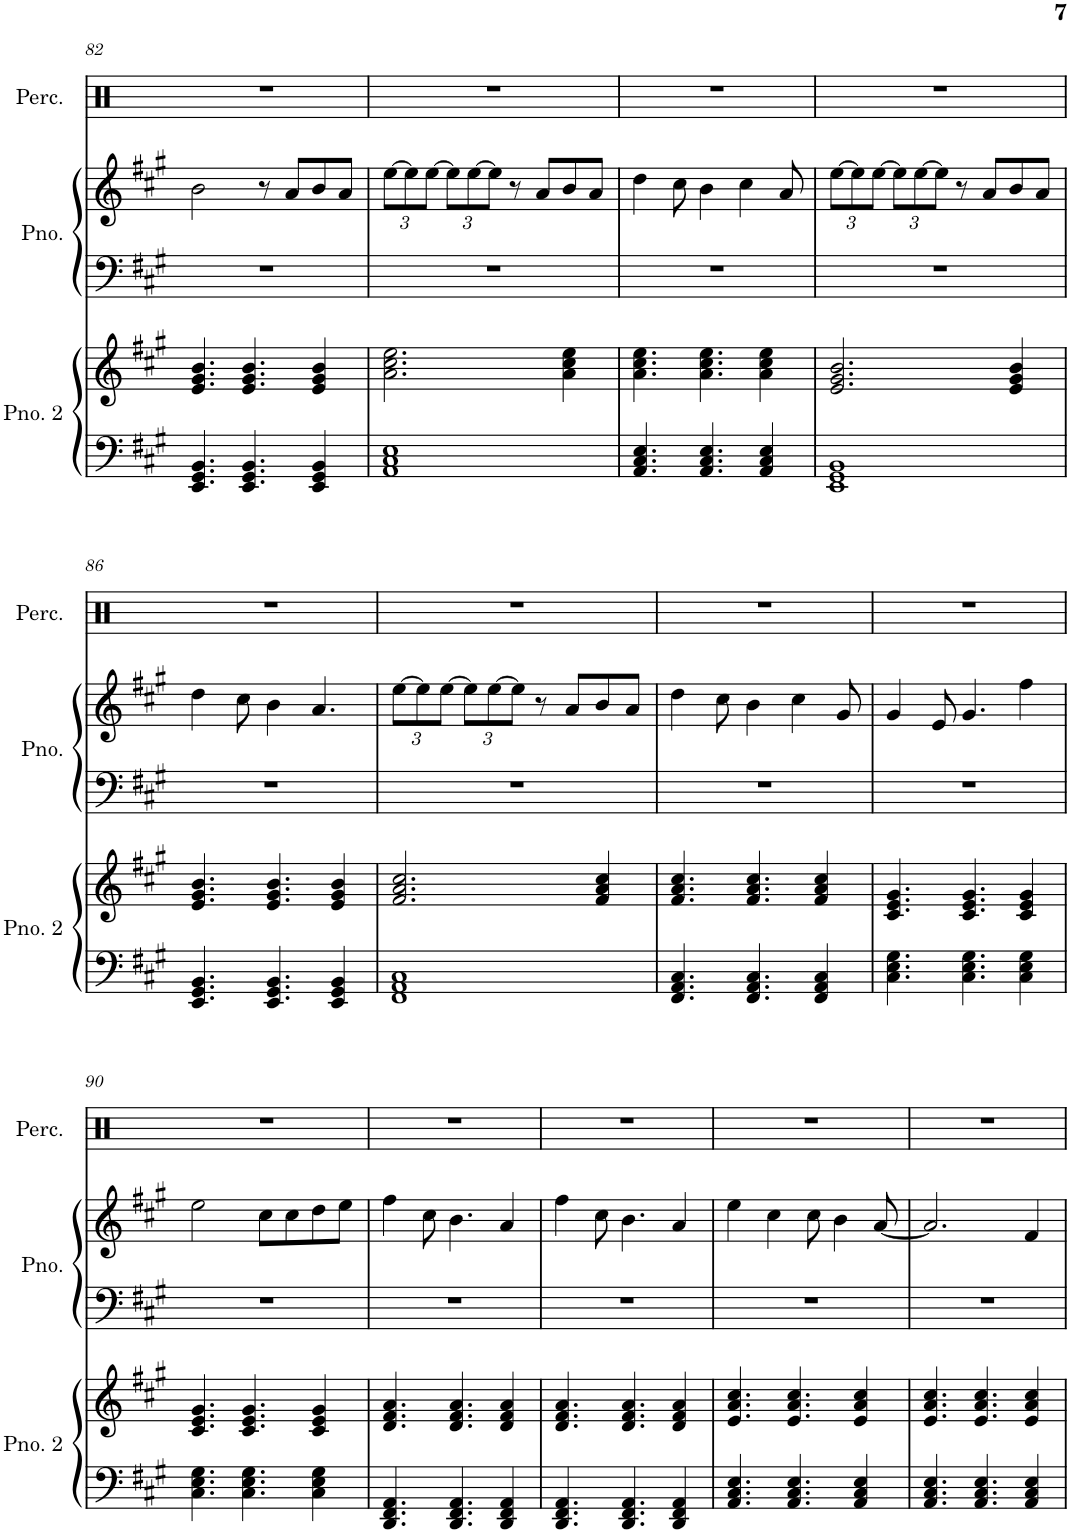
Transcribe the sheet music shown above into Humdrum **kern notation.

**kern	**kern	**kern	**kern	**kern
*part3	*part3	*part2	*part2	*part1
*staff5	*staff4	*staff3	*staff2	*staff1
*I"鋼琴 2	*	*I"鋼琴	*	*I"敲擊樂譜號
!!LO:PB:g=z
*clefF4	*clefG2	*clefF4	*clefG2	*clefX
*k[f#c#g#]	*k[f#c#g#]	*k[f#c#g#]	*k[f#c#g#]	*k[]
*M4/4	*M4/4	*M4/4	*M4/4	*M4/4
=82	=82	=82	=82	=82
4.EE/ 4.GG#/ 4.BB/	4.e/ 4.g#/ 4.b/	1r	2b\	1r
4.EE/ 4.GG#/ 4.BB/	4.e/ 4.g#/ 4.b/	.	.	.
.	.	.	8r	.
.	.	.	8a/L	.
4EE/ 4GG#/ 4BB/	4e/ 4g#/ 4b/	.	8b/	.
.	.	.	8a/J	.
=83	=83	=83	=83	=83
1AA 1C# 1E	2.a\ 2.cc#\ 2.ee\	1r	[4ee\	1r
.	.	.	4ee\]	.
.	.	.	8r	.
.	.	.	8a/L	.
.	4a\ 4cc#\ 4ee\	.	8b/	.
.	.	.	8a/J	.
=84	=84	=84	=84	=84
4.AA/ 4.C#/ 4.E/	4.a\ 4.cc#\ 4.ee\	1r	4dd\	1r
.	.	.	8cc#\	.
4.AA/ 4.C#/ 4.E/	4.a\ 4.cc#\ 4.ee\	.	4b\	.
.	.	.	4cc#\	.
4AA/ 4C#/ 4E/	4a\ 4cc#\ 4ee\	.	.	.
.	.	.	8a/	.
=85	=85	=85	=85	=85
1EE 1GG# 1BB	2.e/ 2.g#/ 2.b/	1r	[4ee\	1r
.	.	.	4ee\]	.
.	.	.	8r	.
.	.	.	8a/L	.
.	4e/ 4g#/ 4b/	.	8b/	.
.	.	.	8a/J	.
!!LO:LB:g=z
=86	=86	=86	=86	=86
4.EE/ 4.GG#/ 4.BB/	4.e/ 4.g#/ 4.b/	1r	4dd\	1r
.	.	.	8cc#\	.
4.EE/ 4.GG#/ 4.BB/	4.e/ 4.g#/ 4.b/	.	4b\	.
.	.	.	4.a/	.
4EE/ 4GG#/ 4BB/	4e/ 4g#/ 4b/	.	.	.
=87	=87	=87	=87	=87
1FF# 1AA 1C#	2.f#/ 2.a/ 2.cc#/	1r	[4ee\	1r
.	.	.	4ee\]	.
.	.	.	8r	.
.	.	.	8a/L	.
.	4f#/ 4a/ 4cc#/	.	8b/	.
.	.	.	8a/J	.
=88	=88	=88	=88	=88
4.FF#/ 4.AA/ 4.C#/	4.f#/ 4.a/ 4.cc#/	1r	4dd\	1r
.	.	.	8cc#\	.
4.FF#/ 4.AA/ 4.C#/	4.f#/ 4.a/ 4.cc#/	.	4b\	.
.	.	.	4cc#\	.
4FF#/ 4AA/ 4C#/	4f#/ 4a/ 4cc#/	.	.	.
.	.	.	8g#/	.
=89	=89	=89	=89	=89
4.C#\ 4.E\ 4.G#\	4.c#/ 4.e/ 4.g#/	1r	4g#/	1r
.	.	.	8e/	.
4.C#\ 4.E\ 4.G#\	4.c#/ 4.e/ 4.g#/	.	4.g#/	.
4C#\ 4E\ 4G#\	4c#/ 4e/ 4g#/	.	4ff#\	.
!!LO:LB:g=z
=90	=90	=90	=90	=90
4.C#\ 4.E\ 4.G#\	4.c#/ 4.e/ 4.g#/	1r	2ee\	1r
4.C#\ 4.E\ 4.G#\	4.c#/ 4.e/ 4.g#/	.	.	.
.	.	.	8cc#\L	.
.	.	.	8cc#\	.
4C#\ 4E\ 4G#\	4c#/ 4e/ 4g#/	.	8dd\	.
.	.	.	8ee\J	.
=91	=91	=91	=91	=91
4.DD/ 4.FF#/ 4.AA/	4.d/ 4.f#/ 4.a/	1r	4ff#\	1r
.	.	.	8cc#\	.
4.DD/ 4.FF#/ 4.AA/	4.d/ 4.f#/ 4.a/	.	4.b\	.
4DD/ 4FF#/ 4AA/	4d/ 4f#/ 4a/	.	4a/	.
=92	=92	=92	=92	=92
4.DD/ 4.FF#/ 4.AA/	4.d/ 4.f#/ 4.a/	1r	4ff#\	1r
.	.	.	8cc#\	.
4.DD/ 4.FF#/ 4.AA/	4.d/ 4.f#/ 4.a/	.	4.b\	.
4DD/ 4FF#/ 4AA/	4d/ 4f#/ 4a/	.	4a/	.
=93	=93	=93	=93	=93
4.AA/ 4.C#/ 4.E/	4.e/ 4.a/ 4.cc#/	1r	4ee\	1r
.	.	.	4cc#\	.
4.AA/ 4.C#/ 4.E/	4.e/ 4.a/ 4.cc#/	.	.	.
.	.	.	8cc#\	.
.	.	.	4b\	.
4AA/ 4C#/ 4E/	4e/ 4a/ 4cc#/	.	.	.
.	.	.	[8a/	.
=94	=94	=94	=94	=94
4.AA/ 4.C#/ 4.E/	4.e/ 4.a/ 4.cc#/	1r	2.a/]	1r
4.AA/ 4.C#/ 4.E/	4.e/ 4.a/ 4.cc#/	.	.	.
4AA/ 4C#/ 4E/	4e/ 4a/ 4cc#/	.	4f#/	.
=	=	=	=	=
*-	*-	*-	*-	*-
